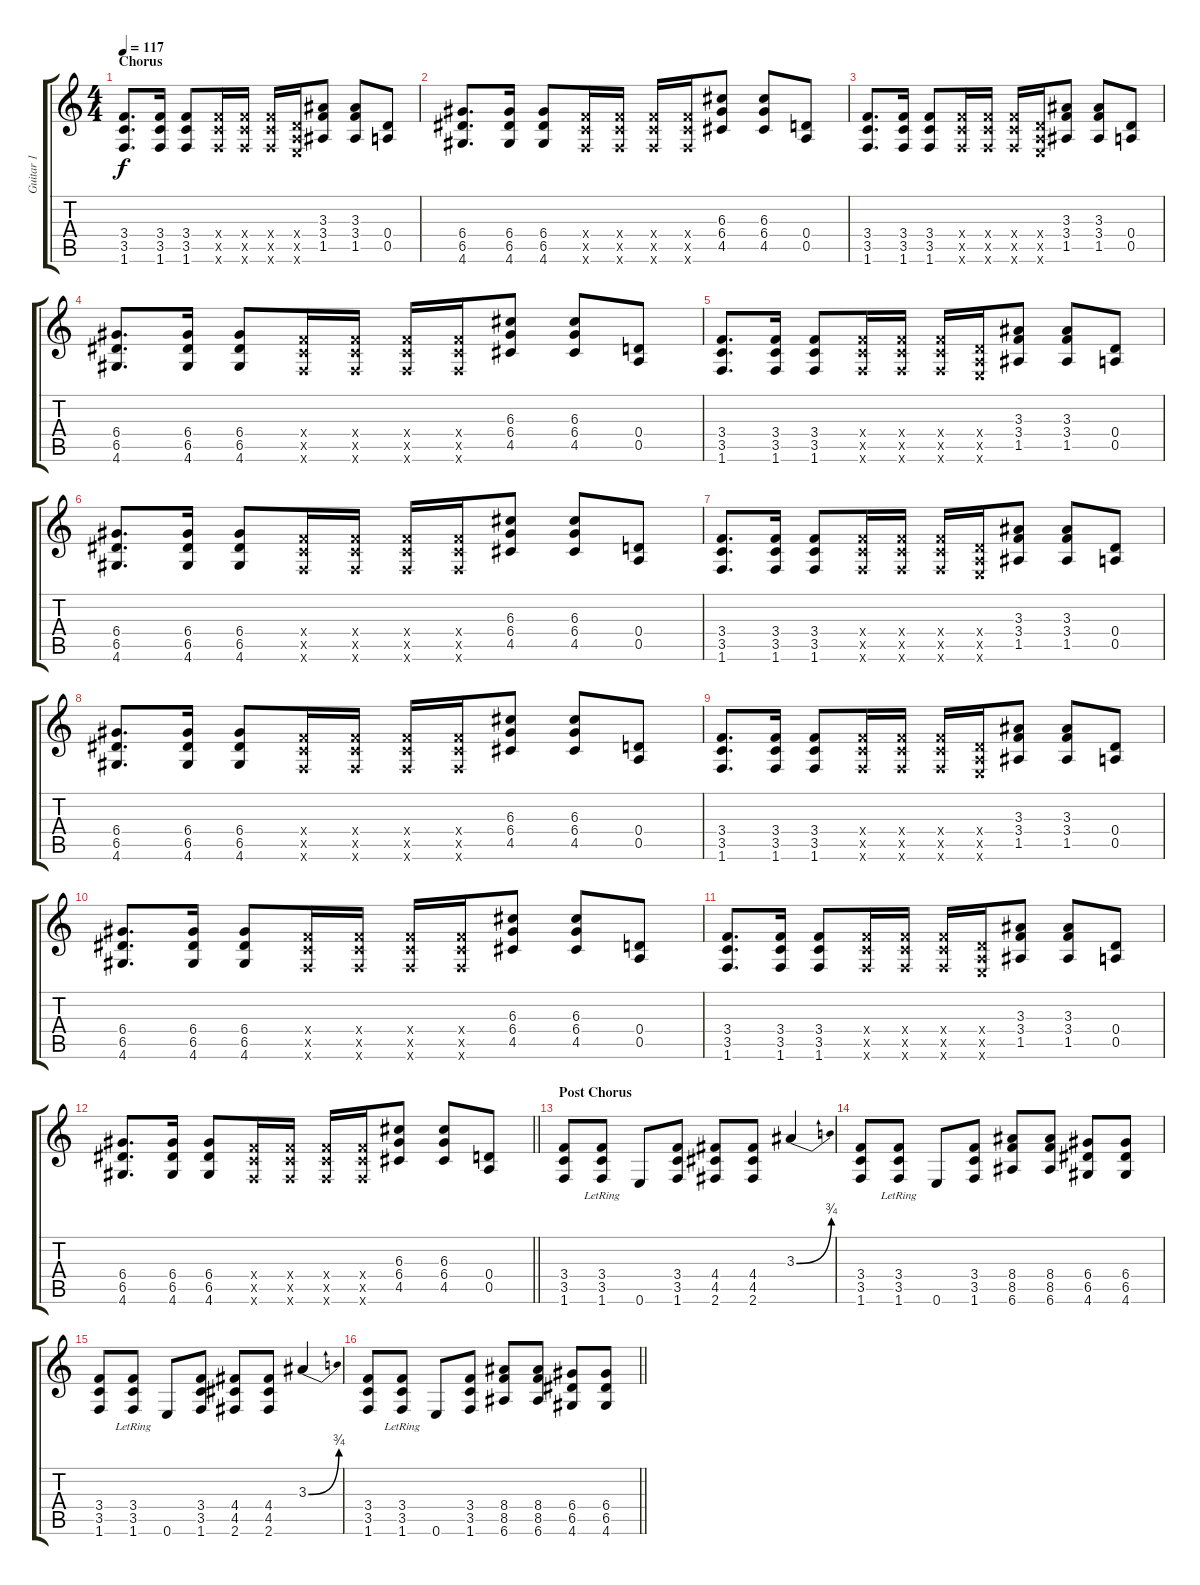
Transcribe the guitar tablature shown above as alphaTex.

\track ("Guitar 1" "Guitar 1") {instrument distortionguitar}
\staff {score tabs}
\tuning (E4 B3 G3 D3 A2 E2) {hide}
\ts (4 4)
\section ("" "Chorus")
\tempo 117
\clef g2
\ks c
(3.4 3.5 1.6).8{d dy f instrument distortionguitar} (3.4 3.5 1.6).16 (3.4 3.5 1.6).8 (3.4{x} 3.5{x} 1.6{x}).16 (3.4{x} 3.5{x} 1.6{x}).16 (3.4{x} 3.5{x} 1.6{x}).16 (0.4{x} 0.5{x} 0.6{x}).16 (3.3 3.4 1.5).8 (3.3 3.4 1.5).8 (0.4 0.5).8 |
(6.4 6.5 4.6).8{d} (6.4 6.5 4.6).16 (6.4 6.5 4.6).8 (3.4{x} 3.5{x} 1.6{x}).16 (3.4{x} 3.5{x} 1.6{x}).16 (3.4{x} 3.5{x} 1.6{x}).16 (3.4{x} 3.5{x} 1.6{x}).16 (6.3 6.4 4.5).8 (6.3 6.4 4.5).8 (0.4 0.5).8 |
(3.4 3.5 1.6).8{d} (3.4 3.5 1.6).16 (3.4 3.5 1.6).8 (3.4{x} 3.5{x} 1.6{x}).16 (3.4{x} 3.5{x} 1.6{x}).16 (3.4{x} 3.5{x} 1.6{x}).16 (0.4{x} 0.5{x} 0.6{x}).16 (3.3 3.4 1.5).8 (3.3 3.4 1.5).8 (0.4 0.5).8 |
(6.4 6.5 4.6).8{d} (6.4 6.5 4.6).16 (6.4 6.5 4.6).8 (3.4{x} 3.5{x} 1.6{x}).16 (3.4{x} 3.5{x} 1.6{x}).16 (3.4{x} 3.5{x} 1.6{x}).16 (3.4{x} 3.5{x} 1.6{x}).16 (6.3 6.4 4.5).8 (6.3 6.4 4.5).8 (0.4 0.5).8 |
(3.4 3.5 1.6).8{d} (3.4 3.5 1.6).16 (3.4 3.5 1.6).8 (3.4{x} 3.5{x} 1.6{x}).16 (3.4{x} 3.5{x} 1.6{x}).16 (3.4{x} 3.5{x} 1.6{x}).16 (0.4{x} 0.5{x} 0.6{x}).16 (3.3 3.4 1.5).8 (3.3 3.4 1.5).8 (0.4 0.5).8 |
(6.4 6.5 4.6).8{d} (6.4 6.5 4.6).16 (6.4 6.5 4.6).8 (3.4{x} 3.5{x} 1.6{x}).16 (3.4{x} 3.5{x} 1.6{x}).16 (3.4{x} 3.5{x} 1.6{x}).16 (3.4{x} 3.5{x} 1.6{x}).16 (6.3 6.4 4.5).8 (6.3 6.4 4.5).8 (0.4 0.5).8 |
(3.4 3.5 1.6).8{d} (3.4 3.5 1.6).16 (3.4 3.5 1.6).8 (3.4{x} 3.5{x} 1.6{x}).16 (3.4{x} 3.5{x} 1.6{x}).16 (3.4{x} 3.5{x} 1.6{x}).16 (0.4{x} 0.5{x} 0.6{x}).16 (3.3 3.4 1.5).8 (3.3 3.4 1.5).8 (0.4 0.5).8 |
(6.4 6.5 4.6).8{d} (6.4 6.5 4.6).16 (6.4 6.5 4.6).8 (3.4{x} 3.5{x} 1.6{x}).16 (3.4{x} 3.5{x} 1.6{x}).16 (3.4{x} 3.5{x} 1.6{x}).16 (3.4{x} 3.5{x} 1.6{x}).16 (6.3 6.4 4.5).8 (6.3 6.4 4.5).8 (0.4 0.5).8 |
(3.4 3.5 1.6).8{d} (3.4 3.5 1.6).16 (3.4 3.5 1.6).8 (3.4{x} 3.5{x} 1.6{x}).16 (3.4{x} 3.5{x} 1.6{x}).16 (3.4{x} 3.5{x} 1.6{x}).16 (0.4{x} 0.5{x} 0.6{x}).16 (3.3 3.4 1.5).8 (3.3 3.4 1.5).8 (0.4 0.5).8 |
(6.4 6.5 4.6).8{d} (6.4 6.5 4.6).16 (6.4 6.5 4.6).8 (3.4{x} 3.5{x} 1.6{x}).16 (3.4{x} 3.5{x} 1.6{x}).16 (3.4{x} 3.5{x} 1.6{x}).16 (3.4{x} 3.5{x} 1.6{x}).16 (6.3 6.4 4.5).8 (6.3 6.4 4.5).8 (0.4 0.5).8 |
(3.4 3.5 1.6).8{d} (3.4 3.5 1.6).16 (3.4 3.5 1.6).8 (3.4{x} 3.5{x} 1.6{x}).16 (3.4{x} 3.5{x} 1.6{x}).16 (3.4{x} 3.5{x} 1.6{x}).16 (0.4{x} 0.5{x} 0.6{x}).16 (3.3 3.4 1.5).8 (3.3 3.4 1.5).8 (0.4 0.5).8 |
\barLineRight lightlight
(6.4 6.5 4.6).8{d} (6.4 6.5 4.6).16 (6.4 6.5 4.6).8 (3.4{x} 3.5{x} 1.6{x}).16 (3.4{x} 3.5{x} 1.6{x}).16 (3.4{x} 3.5{x} 1.6{x}).16 (3.4{x} 3.5{x} 1.6{x}).16 (6.3 6.4 4.5).8 (6.3 6.4 4.5).8 (0.4 0.5).8 |
\section ("" "Post Chorus")
(3.4 3.5 1.6).8 (3.4{lr} 3.5{lr} 1.6).8 0.6.8 (3.4 3.5 1.6).8 (4.4 4.5 2.6).8 (4.4 4.5 2.6).8 3.3{be (bend 0 0 60 3)}.4 |
(3.4 3.5 1.6).8 (3.4{lr} 3.5{lr} 1.6).8 0.6.8 (3.4 3.5 1.6).8 (8.4 8.5 6.6).8 (8.4 8.5 6.6).8 (6.4 6.5 4.6).8 (6.4 6.5 4.6).8 |
(3.4 3.5 1.6).8 (3.4{lr} 3.5{lr} 1.6).8 0.6.8 (3.4 3.5 1.6).8 (4.4 4.5 2.6).8 (4.4 4.5 2.6).8 3.3{be (bend 0 0 60 3)}.4 |
\barLineRight lightlight
(3.4 3.5 1.6).8 (3.4{lr} 3.5{lr} 1.6).8 0.6.8 (3.4 3.5 1.6).8 (8.4 8.5 6.6).8 (8.4 8.5 6.6).8 (6.4 6.5 4.6).8 (6.4 6.5 4.6).8
